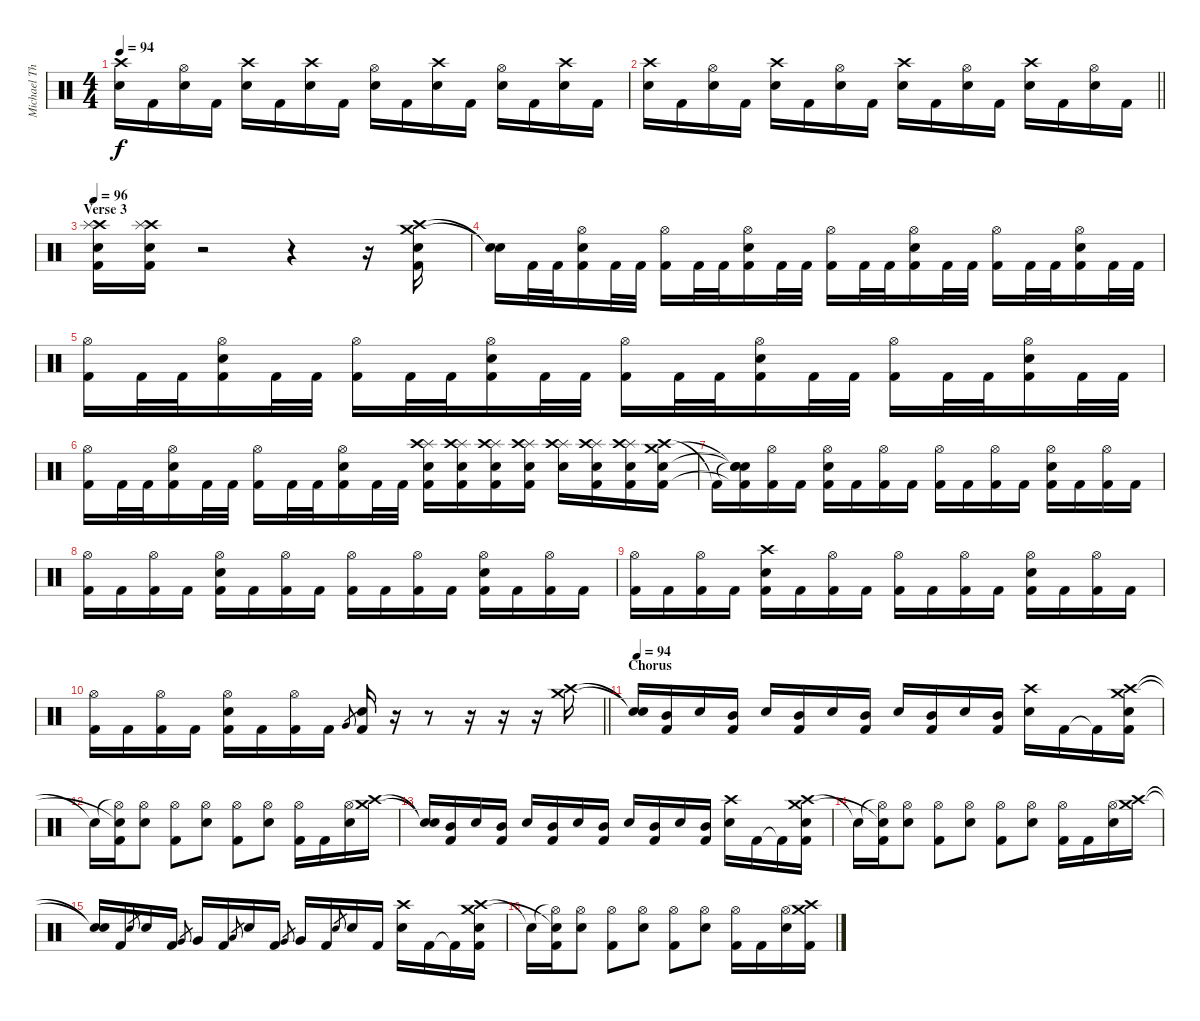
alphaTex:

\track ("Michael Thomas" "Michael Th") {instrument percussion}
\staff {score}
\articulation defaults
\ts (4 4)
\tempo 94
\clef neutral
\ks c
("Crash high (hit)" "Electric Snare (hit)").16{dy f} "Kick (hit) 2".16 ("Hi-Hat (open)" "Electric Snare (hit)").16 "Kick (hit) 2".16 ("Crash high (hit)" "Electric Snare (hit)").16 "Kick (hit) 2".16 ("Crash high (hit)" "Electric Snare (hit)").16 "Kick (hit) 2".16 ("Hi-Hat (open)" "Electric Snare (hit)").16 "Kick (hit) 2".16 ("Crash high (hit)" "Electric Snare (hit)").16 "Kick (hit) 2".16 ("Hi-Hat (open)" "Electric Snare (hit)").16 "Kick (hit) 2".16 ("Crash high (hit)" "Electric Snare (hit)").16 "Kick (hit) 2".16 |
\barLineRight lightlight
("Crash high (hit)" "Electric Snare (hit)").16 "Kick (hit) 2".16 ("Hi-Hat (open)" "Electric Snare (hit)").16 "Kick (hit) 2".16 ("Crash high (hit)" "Electric Snare (hit)").16 "Kick (hit) 2".16 ("Hi-Hat (open)" "Electric Snare (hit)").16 "Kick (hit) 2".16 ("Crash high (hit)" "Electric Snare (hit)").16 "Kick (hit) 2".16 ("Hi-Hat (open)" "Electric Snare (hit)").16 "Kick (hit) 2".16 ("Crash high (hit)" "Electric Snare (hit)").16 "Kick (hit) 2".16 ("Hi-Hat (open)" "Electric Snare (hit)").16 "Kick (hit) 2".16 |
\section ("" "Verse 3")
\tempo 96
("Crash high (hit)" "Splash (hit)" "Electric Snare (hit)" "Kick (hit) 2").16 ("Crash high (hit)" "Splash (hit)" "Electric Snare (hit)" "Kick (hit) 2").16 r.2 r.4 r.16 ("Crash high (hit)" "Crash medium (hit)" "Electric Snare (hit)" "Kick (hit) 2").16 |
("Snare (hit)"{t} "Snare (hit)"{t}).16 "Kick (hit) 2".32 "Kick (hit) 2".32 ("Hi-Hat (open)" "Electric Snare (hit)" "Kick (hit) 2").16 "Kick (hit) 2".32 "Kick (hit) 2".32 ("Hi-Hat (open)" "Kick (hit) 2").16 "Kick (hit) 2".32 "Kick (hit) 2".32 ("Hi-Hat (open)" "Electric Snare (hit)" "Kick (hit) 2").16 "Kick (hit) 2".32 "Kick (hit) 2".32 ("Hi-Hat (open)" "Kick (hit) 2").16 "Kick (hit) 2".32 "Kick (hit) 2".32 ("Hi-Hat (open)" "Electric Snare (hit)" "Kick (hit) 2").16 "Kick (hit) 2".32 "Kick (hit) 2".32 ("Hi-Hat (open)" "Kick (hit) 2").16 "Kick (hit) 2".32 "Kick (hit) 2".32 ("Hi-Hat (open)" "Electric Snare (hit)" "Kick (hit) 2").16 "Kick (hit) 2".32 "Kick (hit) 2".32 |
("Hi-Hat (open)" "Kick (hit) 2").16 "Kick (hit) 2".32 "Kick (hit) 2".32 ("Hi-Hat (open)" "Electric Snare (hit)" "Kick (hit) 2").16 "Kick (hit) 2".32 "Kick (hit) 2".32 ("Hi-Hat (open)" "Kick (hit) 2").16 "Kick (hit) 2".32 "Kick (hit) 2".32 ("Hi-Hat (open)" "Electric Snare (hit)" "Kick (hit) 2").16 "Kick (hit) 2".32 "Kick (hit) 2".32 ("Hi-Hat (open)" "Kick (hit) 2").16 "Kick (hit) 2".32 "Kick (hit) 2".32 ("Hi-Hat (open)" "Electric Snare (hit)" "Kick (hit) 2").16 "Kick (hit) 2".32 "Kick (hit) 2".32 ("Hi-Hat (open)" "Kick (hit) 2").16 "Kick (hit) 2".32 "Kick (hit) 2".32 ("Hi-Hat (open)" "Electric Snare (hit)" "Kick (hit) 2").16 "Kick (hit) 2".32 "Kick (hit) 2".32 |
("Hi-Hat (open)" "Kick (hit) 2").16 "Kick (hit) 2".32 "Kick (hit) 2".32 ("Hi-Hat (open)" "Electric Snare (hit)" "Kick (hit) 2").16 "Kick (hit) 2".32 "Kick (hit) 2".32 ("Hi-Hat (open)" "Kick (hit) 2").16 "Kick (hit) 2".32 "Kick (hit) 2".32 ("Hi-Hat (open)" "Electric Snare (hit)" "Kick (hit) 2").16 "Kick (hit) 2".32 "Kick (hit) 2".32 ("Splash (hit)" "Electric Snare (hit)" "Crash high (hit)" "Kick (hit) 2").16 ("Splash (hit)" "Electric Snare (hit)" "Crash high (hit)" "Kick (hit) 2").16 ("Splash (hit)" "Electric Snare (hit)" "Crash high (hit)" "Kick (hit) 2").16 ("Splash (hit)" "Electric Snare (hit)" "Crash high (hit)" "Kick (hit) 2").16 ("Splash (hit)" "Electric Snare (hit)" "Crash high (hit)").16 ("Splash (hit)" "Electric Snare (hit)" "Crash high (hit)" "Kick (hit) 2").16 ("Splash (hit)" "Electric Snare (hit)" "Crash high (hit)" "Kick (hit) 2").16 ("Crash high (hit)" "Electric Snare (hit)" "Crash medium (hit)" "Kick (hit) 2").16 |
"Kick (hit) 2"{t}.16 ("Snare (hit)"{t} "Snare (hit)"{t} "Snare (hit)"{t} "Kick (hit) 2"{t}).16 ("Hi-Hat (open)" "Kick (hit) 2").16 "Kick (hit) 2".16 ("Hi-Hat (open)" "Electric Snare (hit)" "Kick (hit) 2").16 "Kick (hit) 2".16 ("Hi-Hat (open)" "Kick (hit) 2").16 "Kick (hit) 2".16 ("Hi-Hat (open)" "Kick (hit) 2").16 "Kick (hit) 2".16 ("Hi-Hat (open)" "Kick (hit) 2").16 "Kick (hit) 2".16 ("Hi-Hat (open)" "Electric Snare (hit)" "Kick (hit) 2").16 "Kick (hit) 2".16 ("Hi-Hat (open)" "Kick (hit) 2").16 "Kick (hit) 2".16 |
("Hi-Hat (open)" "Kick (hit) 2").16 "Kick (hit) 2".16 ("Hi-Hat (open)" "Kick (hit) 2").16 "Kick (hit) 2".16 ("Hi-Hat (open)" "Electric Snare (hit)" "Kick (hit) 2").16 "Kick (hit) 2".16 ("Hi-Hat (open)" "Kick (hit) 2").16 "Kick (hit) 2".16 ("Hi-Hat (open)" "Kick (hit) 2").16 "Kick (hit) 2".16 ("Hi-Hat (open)" "Kick (hit) 2").16 "Kick (hit) 2".16 ("Hi-Hat (open)" "Electric Snare (hit)" "Kick (hit) 2").16 "Kick (hit) 2".16 ("Hi-Hat (open)" "Kick (hit) 2").16 "Kick (hit) 2".16 |
("Hi-Hat (open)" "Kick (hit) 2").16 "Kick (hit) 2".16 ("Hi-Hat (open)" "Kick (hit) 2").16 "Kick (hit) 2".16 ("Crash high (hit)" "Electric Snare (hit)" "Kick (hit) 2").16 "Kick (hit) 2".16 ("Hi-Hat (open)" "Kick (hit) 2").16 "Kick (hit) 2".16 ("Hi-Hat (open)" "Kick (hit) 2").16 "Kick (hit) 2".16 ("Hi-Hat (open)" "Kick (hit) 2").16 "Kick (hit) 2".16 ("Hi-Hat (open)" "Electric Snare (hit)" "Kick (hit) 2").16 "Kick (hit) 2".16 ("Hi-Hat (open)" "Kick (hit) 2").16 "Kick (hit) 2".16 |
\barLineRight lightlight
("Hi-Hat (open)" "Kick (hit) 2").16 "Kick (hit) 2".16 ("Hi-Hat (open)" "Kick (hit) 2").16 "Kick (hit) 2".16 ("Hi-Hat (open)" "Electric Snare (hit)" "Kick (hit) 2").16 "Kick (hit) 2".16 ("Hi-Hat (open)" "Kick (hit) 2").16 "Kick (hit) 2".16 "Very Low Tom (hit)".8{gr} ("Electric Snare (hit)" "Kick (hit) 2").16 r.16 r.8 r.16 r.16 r.16 ("Crash high (hit)" "Crash medium (hit)").16 |
\section ("" "Chorus")
\tempo 94
("Snare (hit)"{t} "Snare (hit)"{t}).16 ("Mid Tom (hit)" "Kick (hit) 2").16 "Electric Snare (hit)".16 ("Mid Tom (hit)" "Kick (hit) 2").16 "Electric Snare (hit)".16 ("Mid Tom (hit)" "Kick (hit) 2").16 "Electric Snare (hit)".16 ("Mid Tom (hit)" "Kick (hit) 2").16 "Electric Snare (hit)".16 ("Mid Tom (hit)" "Kick (hit) 2").16 "Electric Snare (hit)".16 ("Mid Tom (hit)" "Kick (hit) 2").16 ("Crash high (hit)" "Electric Snare (hit)").16 "Kick (hit) 2".16 "Kick (hit) 2"{t}.16 ("Crash high (hit)" "Crash medium (hit)" "Electric Snare (hit)" "Kick (hit) 2").16 |
"Snare (hit)"{t}.16 ("Hi-Hat (open)"{t} "Snare (hit)"{t} "Kick (hit) 2").16 ("Hi-Hat (open)" "Electric Snare (hit)").8 ("Hi-Hat (open)" "Kick (hit) 2").8 ("Hi-Hat (open)" "Electric Snare (hit)").8 ("Hi-Hat (open)" "Kick (hit) 2").8 ("Hi-Hat (open)" "Electric Snare (hit)").8 ("Hi-Hat (open)" "Kick (hit) 2").16 "Kick (hit) 2".16 ("Hi-Hat (open)" "Electric Snare (hit)").16 ("Crash high (hit)" "Crash medium (hit)").16 |
("Snare (hit)"{t} "Snare (hit)"{t}).16 ("Mid Tom (hit)" "Kick (hit) 2").16 "Electric Snare (hit)".16 ("Mid Tom (hit)" "Kick (hit) 2").16 "Electric Snare (hit)".16 ("Mid Tom (hit)" "Kick (hit) 2").16 "Electric Snare (hit)".16 ("Mid Tom (hit)" "Kick (hit) 2").16 "Electric Snare (hit)".16 ("Mid Tom (hit)" "Kick (hit) 2").16 "Electric Snare (hit)".16 ("Mid Tom (hit)" "Kick (hit) 2").16 ("Crash high (hit)" "Electric Snare (hit)").16 "Kick (hit) 2".16 "Kick (hit) 2"{t}.16 ("Crash high (hit)" "Crash medium (hit)" "Electric Snare (hit)" "Kick (hit) 2").16 |
"Snare (hit)"{t}.16 ("Hi-Hat (open)"{t} "Snare (hit)"{t} "Kick (hit) 2").16 ("Hi-Hat (open)" "Electric Snare (hit)").8 ("Hi-Hat (open)" "Kick (hit) 2").8 ("Hi-Hat (open)" "Electric Snare (hit)").8 ("Hi-Hat (open)" "Kick (hit) 2").8 ("Hi-Hat (open)" "Electric Snare (hit)").8 ("Hi-Hat (open)" "Kick (hit) 2").16 "Kick (hit) 2".16 ("Hi-Hat (open)" "Electric Snare (hit)").16 ("Crash high (hit)" "Crash medium (hit)").16 |
("Snare (hit)"{t} "Snare (hit)"{t}).16 "Kick (hit) 2".16 "Electric Snare (hit)".8{gr} "Electric Snare (hit)".16 "Kick (hit) 2".16 "Very Low Tom (hit)".8{gr} "Very Low Tom (hit)".16 "Kick (hit) 2".16 "Low Tom (hit)".8{gr} "Electric Snare (hit)".16 "Kick (hit) 2".16 "Very Low Tom (hit)".8{gr} "Very Low Tom (hit)".16 "Kick (hit) 2".16 "Electric Snare (hit)".8{gr} "Electric Snare (hit)".16 "Kick (hit) 2".16 ("Crash high (hit)" "Electric Snare (hit)").16 "Kick (hit) 2".16 "Kick (hit) 2"{t}.16 ("Crash high (hit)" "Crash medium (hit)" "Electric Snare (hit)" "Kick (hit) 2").16 |
"Snare (hit)"{t}.16 ("Hi-Hat (open)"{t} "Snare (hit)"{t} "Kick (hit) 2").16 ("Hi-Hat (open)" "Electric Snare (hit)").8 ("Hi-Hat (open)" "Kick (hit) 2").8 ("Hi-Hat (open)" "Electric Snare (hit)").8 ("Hi-Hat (open)" "Kick (hit) 2").8 ("Hi-Hat (open)" "Electric Snare (hit)").8 ("Hi-Hat (open)" "Kick (hit) 2").16 "Kick (hit) 2".16 ("Hi-Hat (open)" "Electric Snare (hit)").16 ("Crash high (hit)" "Crash medium (hit)" "Kick (hit) 2").16
